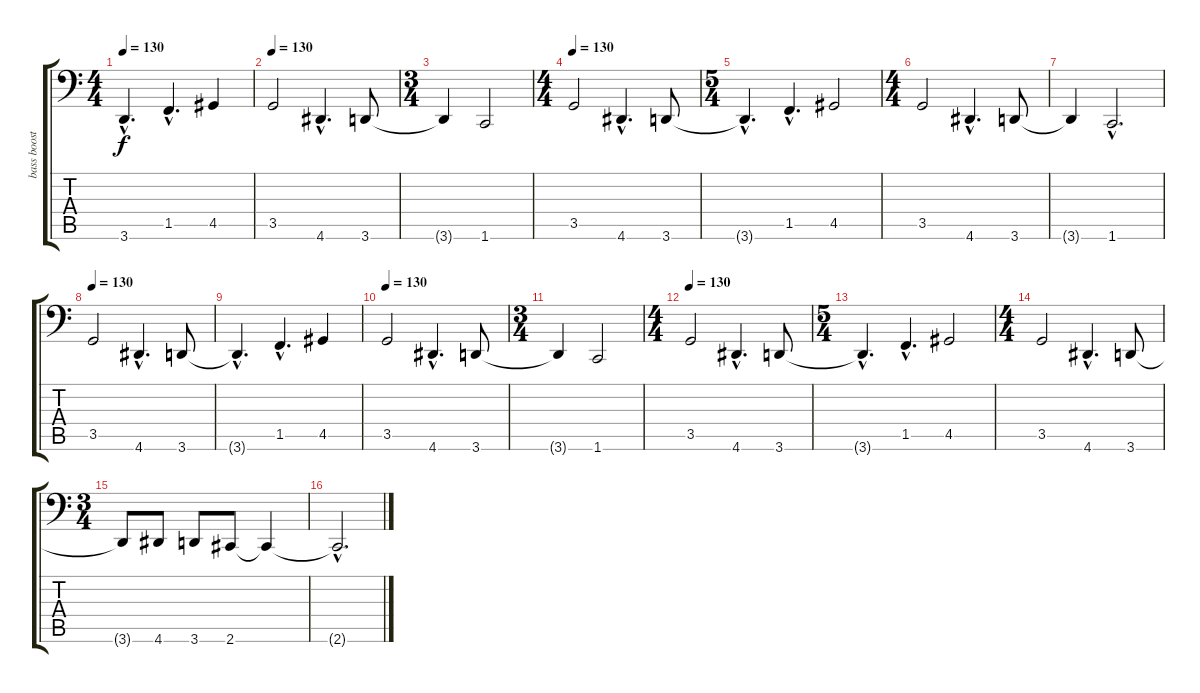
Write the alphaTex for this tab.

\track ("bass boost" "bass boost") {instrument electricbassfinger}
\staff {score tabs}
\tuning (C3 G2 D2 A1 E1 B0) {hide}
\ts (4 4)
\tempo 130
\clef f4
\ks c
3.6{hac t}.4{d dy f} 1.5{hac}.4{d} 4.5.4 |
\tempo 130
3.5.2 4.6{hac}.4{d} 3.6.8 |
\ts (3 4)
3.6{t}.4 1.6.2 |
\ts (4 4)
\tempo 130
3.5.2 4.6{hac}.4{d} 3.6.8 |
\ts (5 4)
3.6{hac t}.4{d} 1.5{hac}.4{d} 4.5.2 |
\ts (4 4)
3.5.2 4.6{hac}.4{d} 3.6.8 |
3.6{t}.4 1.6{hac}.2{d} |
\tempo 130
3.5.2 4.6{hac}.4{d} 3.6.8 |
3.6{hac t}.4{d} 1.5{hac}.4{d} 4.5.4 |
\tempo 130
3.5.2 4.6{hac}.4{d} 3.6.8 |
\ts (3 4)
3.6{t}.4 1.6.2 |
\ts (4 4)
\tempo 130
3.5.2 4.6{hac}.4{d} 3.6.8 |
\ts (5 4)
3.6{hac t}.4{d} 1.5{hac}.4{d} 4.5.2 |
\ts (4 4)
3.5.2 4.6{hac}.4{d} 3.6.8 |
\ts (3 4)
3.6{t}.8 4.6.8 3.6.8 2.6.8 2.6{t}.4 |
2.6{hac t}.2{d}
